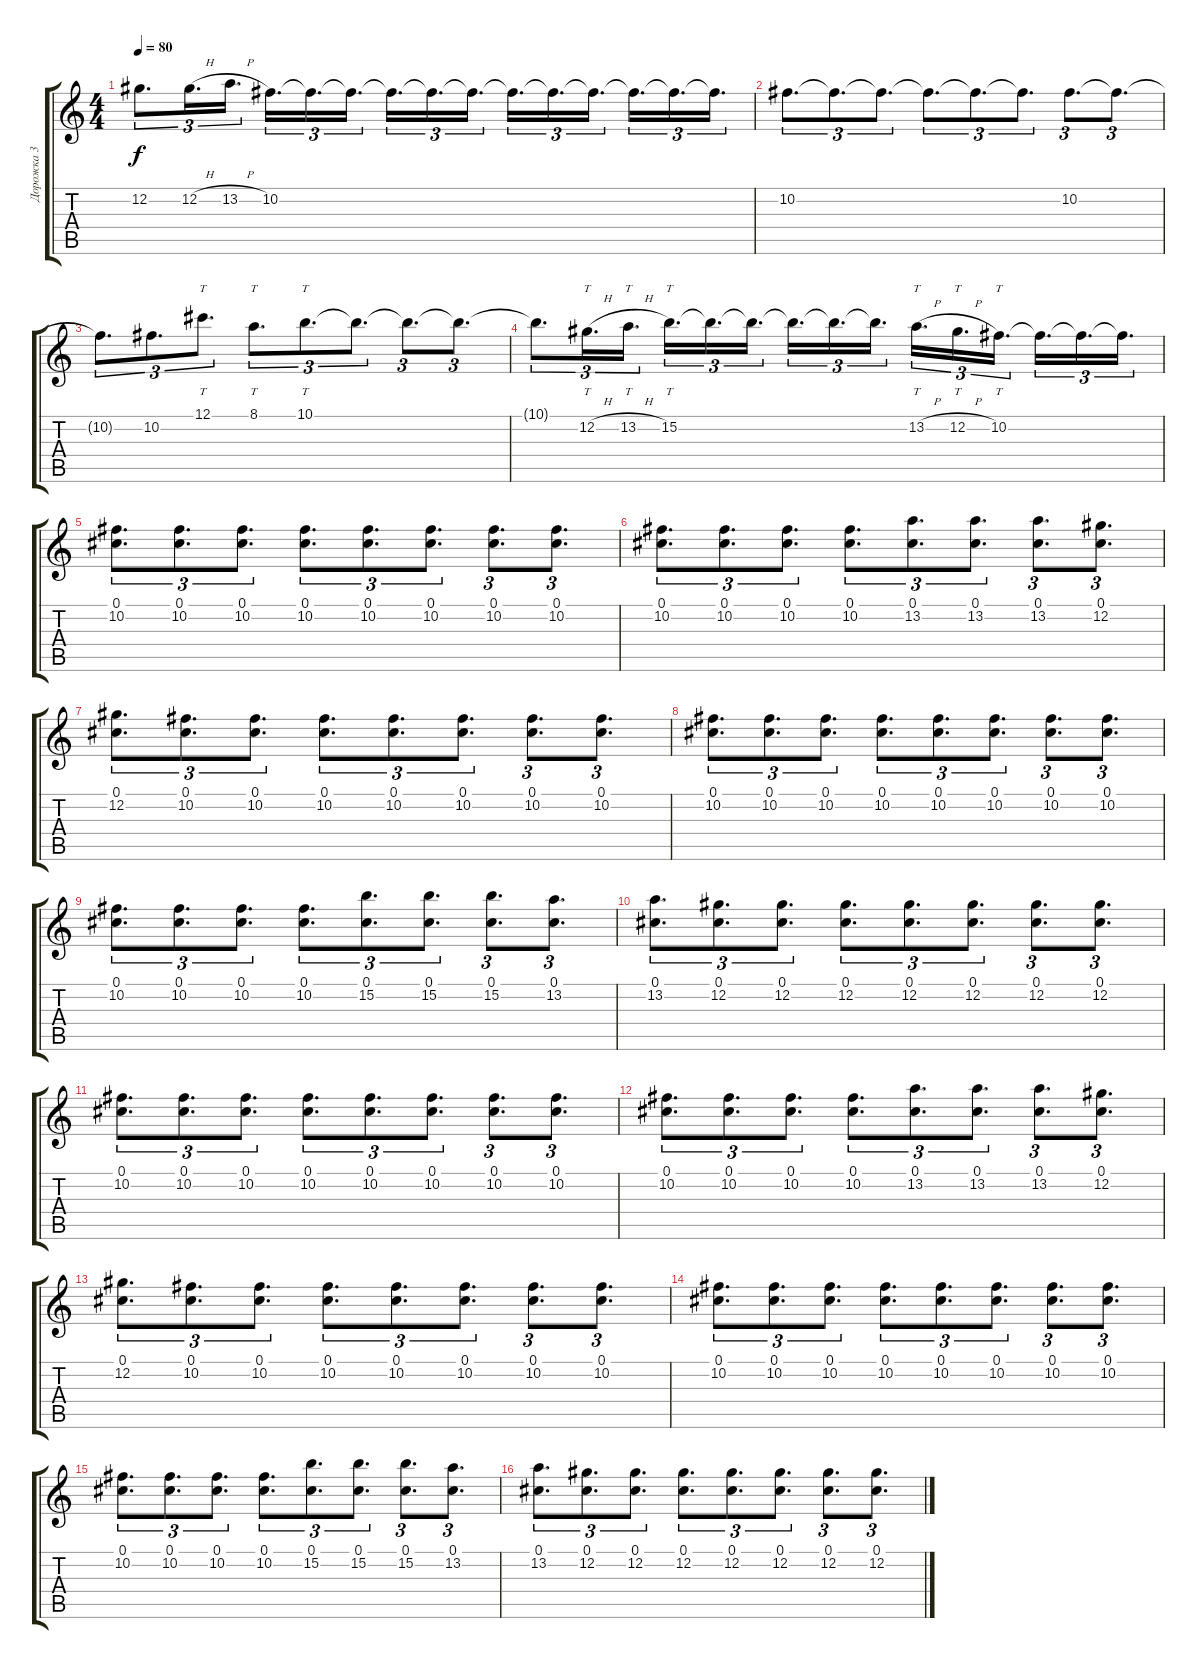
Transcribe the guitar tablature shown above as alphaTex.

\track ("Дорожка 3" "Дорожка 3") {instrument electricguitarclean}
\staff {score tabs}
\tuning (Db4 Ab3 E3 B2 Gb2 Db2) {hide}
\ts (4 4)
\tempo 80
\clef g2
\ks c
12.2{t}.8{d tu (3 2) dy f} 12.2{h}.16{d tu (3 2)} 13.2{h}.16{d tu (3 2)} 10.2.16{d tu (3 2)} 10.2{t}.16{d tu (3 2)} 10.2{t}.16{d tu (3 2)} 10.2{t}.16{d tu (3 2)} 10.2{t}.16{d tu (3 2)} 10.2{t}.16{d tu (3 2)} 10.2{t}.16{d tu (3 2)} 10.2{t}.16{d tu (3 2)} 10.2{t}.16{d tu (3 2)} 10.2{t}.16{d tu (3 2)} 10.2{t}.16{d tu (3 2)} 10.2{t}.16{d tu (3 2)} |
10.2.8{d tu (3 2)} 10.2{t}.8{d tu (3 2)} 10.2{t}.8{d tu (3 2)} 10.2{t}.8{d tu (3 2)} 10.2{t}.8{d tu (3 2)} 10.2{t}.8{d tu (3 2)} 10.2.8{d tu (3 2)} 10.2{t}.8{d tu (3 2)} |
10.2{t}.8{d tu (3 2)} 10.2.8{d tu (3 2)} 12.1.8{tt d tu (3 2)} 8.1.8{tt d tu (3 2)} 10.1.8{tt d tu (3 2)} 10.1{t}.8{d tu (3 2)} 10.1{t}.8{d tu (3 2)} 10.1{t}.8{d tu (3 2)} |
10.1{t}.8{d tu (3 2)} 12.2{h}.16{tt d tu (3 2)} 13.2{h}.16{tt d tu (3 2)} 15.2.16{tt d tu (3 2)} 15.2{t}.16{d tu (3 2)} 15.2{t}.16{d tu (3 2)} 15.2{t}.16{d tu (3 2)} 15.2{t}.16{d tu (3 2)} 15.2{t}.16{d tu (3 2)} 13.2{h}.16{tt d tu (3 2)} 12.2{h}.16{tt d tu (3 2)} 10.2.16{tt d tu (3 2)} 10.2{t}.16{d tu (3 2)} 10.2{t}.16{d tu (3 2)} 10.2{t}.16{d tu (3 2)} |
(0.1 10.2).8{d tu (3 2)} (0.1 10.2).8{d tu (3 2)} (0.1 10.2).8{d tu (3 2)} (0.1 10.2).8{d tu (3 2)} (0.1 10.2).8{d tu (3 2)} (0.1 10.2).8{d tu (3 2)} (0.1 10.2).8{d tu (3 2)} (0.1 10.2).8{d tu (3 2)} |
(0.1 10.2).8{d tu (3 2)} (0.1 10.2).8{d tu (3 2)} (0.1 10.2).8{d tu (3 2)} (0.1 10.2).8{d tu (3 2)} (0.1 13.2).8{d tu (3 2)} (0.1 13.2).8{d tu (3 2)} (0.1 13.2).8{d tu (3 2)} (0.1 12.2).8{d tu (3 2)} |
(0.1 12.2).8{d tu (3 2)} (0.1 10.2).8{d tu (3 2)} (0.1 10.2).8{d tu (3 2)} (0.1 10.2).8{d tu (3 2)} (0.1 10.2).8{d tu (3 2)} (0.1 10.2).8{d tu (3 2)} (0.1 10.2).8{d tu (3 2)} (0.1 10.2).8{d tu (3 2)} |
(0.1 10.2).8{d tu (3 2)} (0.1 10.2).8{d tu (3 2)} (0.1 10.2).8{d tu (3 2)} (0.1 10.2).8{d tu (3 2)} (0.1 10.2).8{d tu (3 2)} (0.1 10.2).8{d tu (3 2)} (0.1 10.2).8{d tu (3 2)} (0.1 10.2).8{d tu (3 2)} |
(0.1 10.2).8{d tu (3 2)} (0.1 10.2).8{d tu (3 2)} (0.1 10.2).8{d tu (3 2)} (0.1 10.2).8{d tu (3 2)} (0.1 15.2).8{d tu (3 2)} (0.1 15.2).8{d tu (3 2)} (0.1 15.2).8{d tu (3 2)} (0.1 13.2).8{d tu (3 2)} |
(0.1 13.2).8{d tu (3 2)} (0.1 12.2).8{d tu (3 2)} (0.1 12.2).8{d tu (3 2)} (0.1 12.2).8{d tu (3 2)} (0.1 12.2).8{d tu (3 2)} (0.1 12.2).8{d tu (3 2)} (0.1 12.2).8{d tu (3 2)} (0.1 12.2).8{d tu (3 2)} |
(0.1 10.2).8{d tu (3 2)} (0.1 10.2).8{d tu (3 2)} (0.1 10.2).8{d tu (3 2)} (0.1 10.2).8{d tu (3 2)} (0.1 10.2).8{d tu (3 2)} (0.1 10.2).8{d tu (3 2)} (0.1 10.2).8{d tu (3 2)} (0.1 10.2).8{d tu (3 2)} |
(0.1 10.2).8{d tu (3 2)} (0.1 10.2).8{d tu (3 2)} (0.1 10.2).8{d tu (3 2)} (0.1 10.2).8{d tu (3 2)} (0.1 13.2).8{d tu (3 2)} (0.1 13.2).8{d tu (3 2)} (0.1 13.2).8{d tu (3 2)} (0.1 12.2).8{d tu (3 2)} |
(0.1 12.2).8{d tu (3 2)} (0.1 10.2).8{d tu (3 2)} (0.1 10.2).8{d tu (3 2)} (0.1 10.2).8{d tu (3 2)} (0.1 10.2).8{d tu (3 2)} (0.1 10.2).8{d tu (3 2)} (0.1 10.2).8{d tu (3 2)} (0.1 10.2).8{d tu (3 2)} |
(0.1 10.2).8{d tu (3 2)} (0.1 10.2).8{d tu (3 2)} (0.1 10.2).8{d tu (3 2)} (0.1 10.2).8{d tu (3 2)} (0.1 10.2).8{d tu (3 2)} (0.1 10.2).8{d tu (3 2)} (0.1 10.2).8{d tu (3 2)} (0.1 10.2).8{d tu (3 2)} |
(0.1 10.2).8{d tu (3 2)} (0.1 10.2).8{d tu (3 2)} (0.1 10.2).8{d tu (3 2)} (0.1 10.2).8{d tu (3 2)} (0.1 15.2).8{d tu (3 2)} (0.1 15.2).8{d tu (3 2)} (0.1 15.2).8{d tu (3 2)} (0.1 13.2).8{d tu (3 2)} |
(0.1 13.2).8{d tu (3 2)} (0.1 12.2).8{d tu (3 2)} (0.1 12.2).8{d tu (3 2)} (0.1 12.2).8{d tu (3 2)} (0.1 12.2).8{d tu (3 2)} (0.1 12.2).8{d tu (3 2)} (0.1 12.2).8{d tu (3 2)} (0.1 12.2).8{d tu (3 2)}
